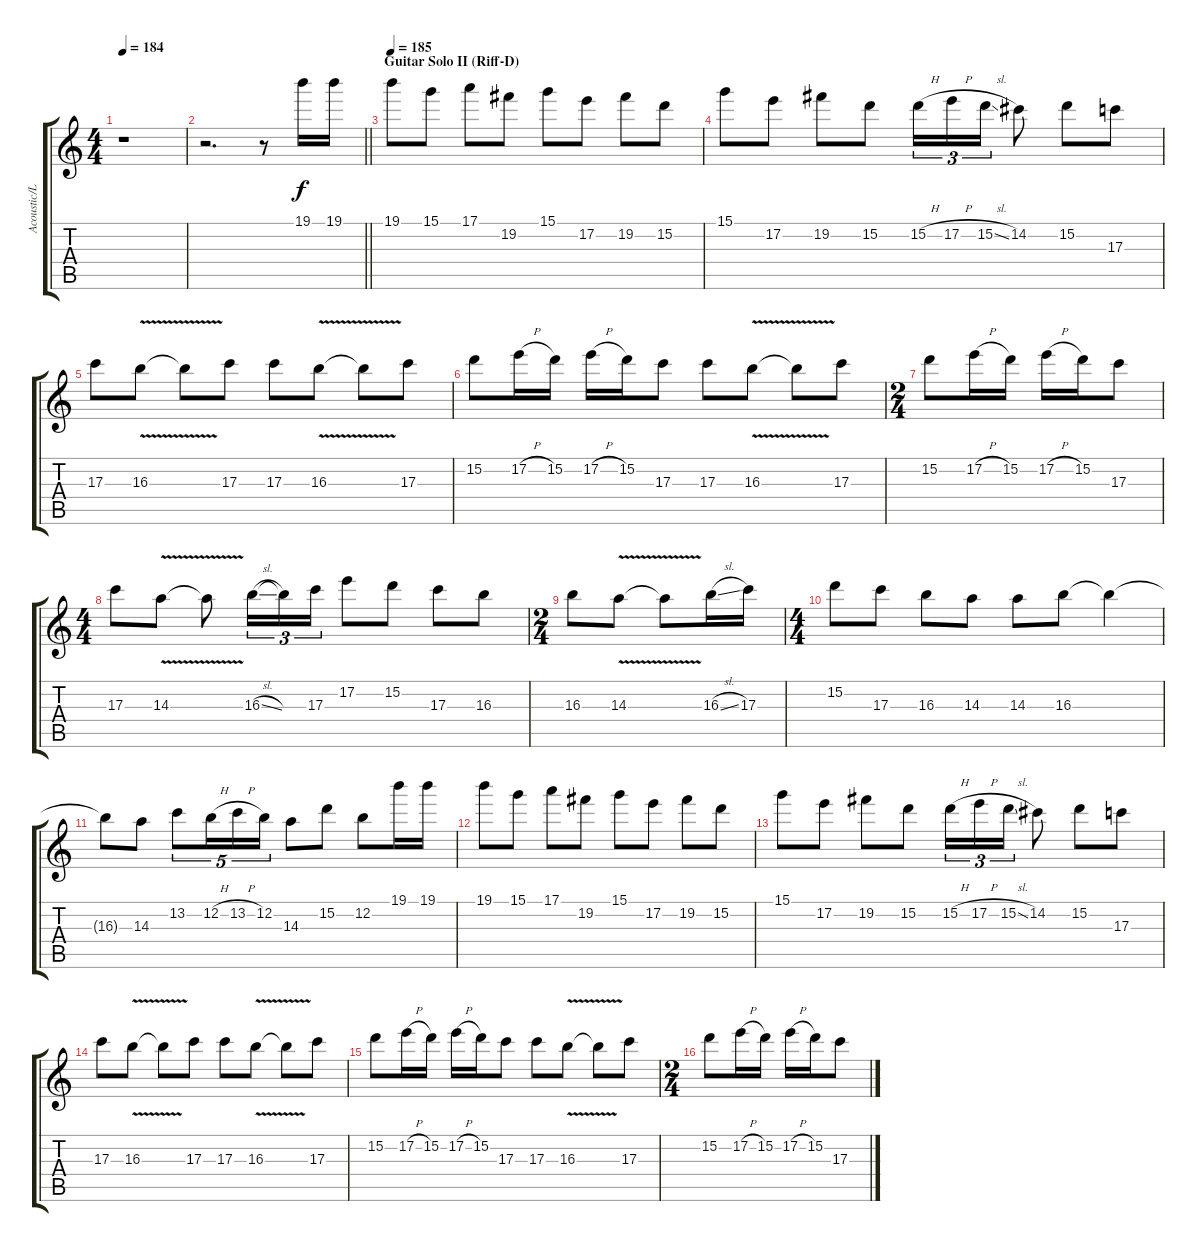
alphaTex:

\track ("Acoustic/Lead Guitar I" "Acoustic/L") {instrument distortionguitar}
\staff {score tabs}
\tuning (E4 B3 G3 D3 A2 E2) {hide}
\ts (4 4)
\tempo 184
\clef g2
\ks c
r.1{dy f} |
\barLineRight lightlight
r.2{d volume 14} r.8 19.1.16 19.1.16 |
\section ("" "Guitar Solo II (Riff-D)")
\tempo 185
19.1.8 15.1.8 17.1.8 19.2.8 15.1.8 17.2.8 19.2.8 15.2.8 |
15.1.8 17.2.8 19.2.8 15.2.8 15.2{h}.16{tu (3 2)} 17.2{h}.16{tu (3 2)} 15.2{sl}.16{tu (3 2)} 14.2.8 15.2.8 17.3.8 |
17.3.8 16.3{v}.8 16.3{t}.8 17.3.8 17.3.8 16.3{v}.8 16.3{t}.8 17.3.8 |
15.2.8 17.2{h}.16 15.2.16 17.2{h}.16 15.2.16 17.3.8 17.3.8 16.3{v}.8 16.3{t}.8 17.3.8 |
\ts (2 4)
15.2.8 17.2{h}.16 15.2.16 17.2{h}.16 15.2.16 17.3.8 |
\ts (4 4)
17.3.8 14.3{v}.8 14.3{t}.8 16.3{sl}.16{tu (3 2)} 16.3{t}.16{tu (3 2)} 17.3.16{tu (3 2)} 17.2.8 15.2.8 17.3.8 16.3.8 |
\ts (2 4)
16.3.8 14.3{v}.8 14.3{t}.8 16.3{sl}.16 17.3.16 |
\ts (4 4)
15.2.8 17.3.8 16.3.8 14.3.8 14.3.8 16.3.8 16.3{t}.4 |
16.3{t}.8 14.3.8 13.2.8{tu (5 4)} 12.2{h}.16{tu (5 4)} 13.2{h}.16{tu (5 4)} 12.2.16{tu (5 4)} 14.3.8 15.2.8 12.2.8 19.1.16 19.1.16 |
19.1.8 15.1.8 17.1.8 19.2.8 15.1.8 17.2.8 19.2.8 15.2.8 |
15.1.8 17.2.8 19.2.8 15.2.8 15.2{h}.16{tu (3 2)} 17.2{h}.16{tu (3 2)} 15.2{sl}.16{tu (3 2)} 14.2.8 15.2.8 17.3.8 |
17.3.8 16.3{v}.8 16.3{t}.8 17.3.8 17.3.8 16.3{v}.8 16.3{t}.8 17.3.8 |
15.2.8 17.2{h}.16 15.2.16 17.2{h}.16 15.2.16 17.3.8 17.3.8 16.3{v}.8 16.3{t}.8 17.3.8 |
\ts (2 4)
15.2.8 17.2{h}.16 15.2.16 17.2{h}.16 15.2.16 17.3.8
